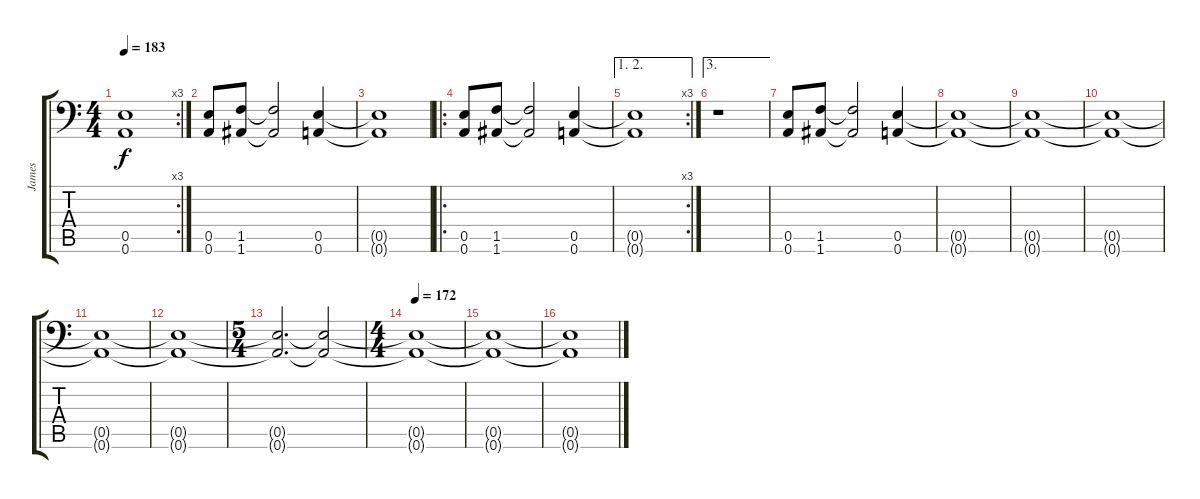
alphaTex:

\track ("James" "James") {instrument overdrivenguitar}
\staff {score tabs}
\tuning (B3 Gb3 D3 A2 E2 A1) {hide}
\rc 3
\ts (4 4)
\tempo 183
\clef f4
\ks c
(0.5{t} 0.6{t}).1{dy f} |
(0.5 0.6).8 (1.5 1.6).8 (1.5{t} 1.6{t}).2 (0.5 0.6).4 |
(0.5{t} 0.6{t}).1 |
\ro
(0.5 0.6).8 (1.5 1.6).8 (1.5{t} 1.6{t}).2 (0.5 0.6).4 |
\ae (1 2)
\rc 3
(0.5{t} 0.6{t}).1 |
\ae 3
r.1 |
(0.5 0.6).8 (1.5 1.6).8 (1.5{t} 1.6{t}).2 (0.5 0.6).4 |
(0.5{t} 0.6{t}).1 |
(0.5{t} 0.6{t}).1 |
(0.5{t} 0.6{t}).1 |
(0.5{t} 0.6{t}).1 |
(0.5{t} 0.6{t}).1 |
\ts (5 4)
(0.5{t} 0.6{t}).2{d volume 10} (0.5{t} 0.6{t}).2 |
\ts (4 4)
\tempo 172
(0.5{t} 0.6{t}).1 |
(0.5{t} 0.6{t}).1 |
(0.5{t} 0.6{t}).1
